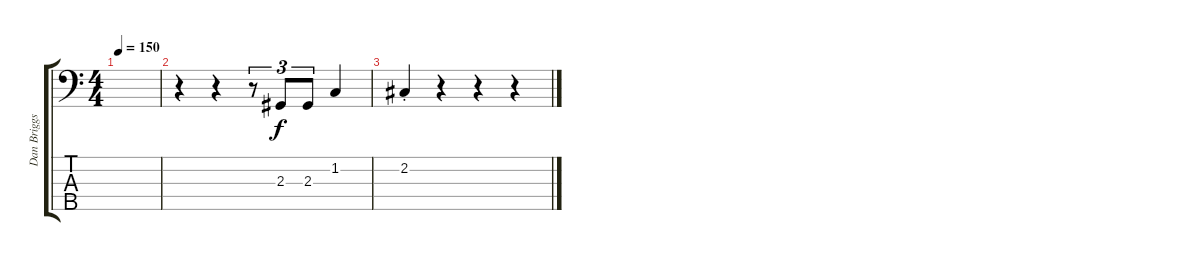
\track ("Dan Briggs" "Dan Briggs") {instrument electricbassfinger}
\staff {score tabs}
\tuning (E2 B1 Gb1 Db1 Ab0) {hide}
\ts (4 4)
\tempo 150
\clef f4
\ks c
|
r.4 r.4 r.8{tu (3 2)} 2.3.8{tu (3 2)} 2.3.8{tu (3 2)} 1.2.4 |
2.2{st}.4 r.4 r.4 r.4
